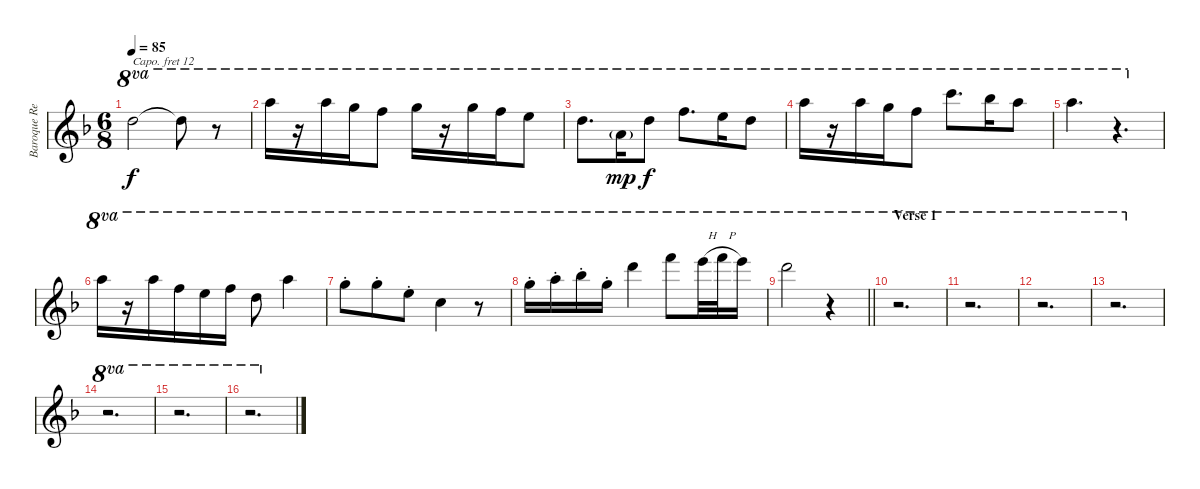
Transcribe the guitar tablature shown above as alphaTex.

\track ("Baroque Recorder (Manuel Staropoli)" "Baroque Re") {instrument recorder}
\staff {score}
\capo 12
\tuning (C5 E4 C4 G3 D3 E2) {hide}
\ts (6 8)
\tempo 85
\clef g2
\ks dminor
10.2.2{ot 8va dy f} 10.2{t}.8{ot 8va} r.8{ot 8va} |
9.1.16{ot 8va} r.16{ot 8va} 9.1.16{ot 8va} 7.1.16{ot 8va} 5.1.8{ot 8va} 7.1.16{ot 8va} r.16{ot 8va} 7.1.16{ot 8va} 5.1.16{ot 8va} 4.1.8{ot 8va} |
2.1.8{d ot 8va} 5.2{g}.16{ot 8va dy mp} 2.1.8{ot 8va dy f} 5.1.8{d ot 8va} 4.1.16{ot 8va} 2.1.8{ot 8va} |
9.1.16{ot 8va} r.16{ot 8va} 9.1.16{ot 8va} 7.1.16{ot 8va} 5.1.8{ot 8va} 12.1.8{d ot 8va} 10.1.16{ot 8va} 9.1.8{ot 8va} |
9.1.4{d ot 8va} r.4{d ot 8va} |
9.1.16{ot 8va} r.16{ot 8va} 9.1.16{ot 8va} 5.1.16{ot 8va} 4.1.16{ot 8va} 5.1.16{ot 8va} 2.1.8{ot 8va} 9.1.4{ot 8va} |
7.1{st}.8{ot 8va} 7.1{st}.8{ot 8va} 4.1{st}.8{ot 8va} 0.1.4{ot 8va} r.8{ot 8va} |
7.1{st}.16{ot 8va} 9.1{st}.16{ot 8va} 10.1{st}.16{ot 8va} 7.1{st}.16{ot 8va} 14.1.4{ot 8va} 17.1.8{ot 8va} 16.1{h}.32{ot 8va} 17.1{h}.32{ot 8va} 16.1.16{ot 8va} |
\barLineRight lightlight
14.1.2{ot 8va} r.4{ot 8va} |
\section ("" "Verse 1")
r.2{d ot 8va} |
r.2{d ot 8va} |
r.2{d ot 8va} |
r.2{d ot 8va} |
r.2{d ot 8va} |
r.2{d ot 8va} |
r.2{d ot 8va}
